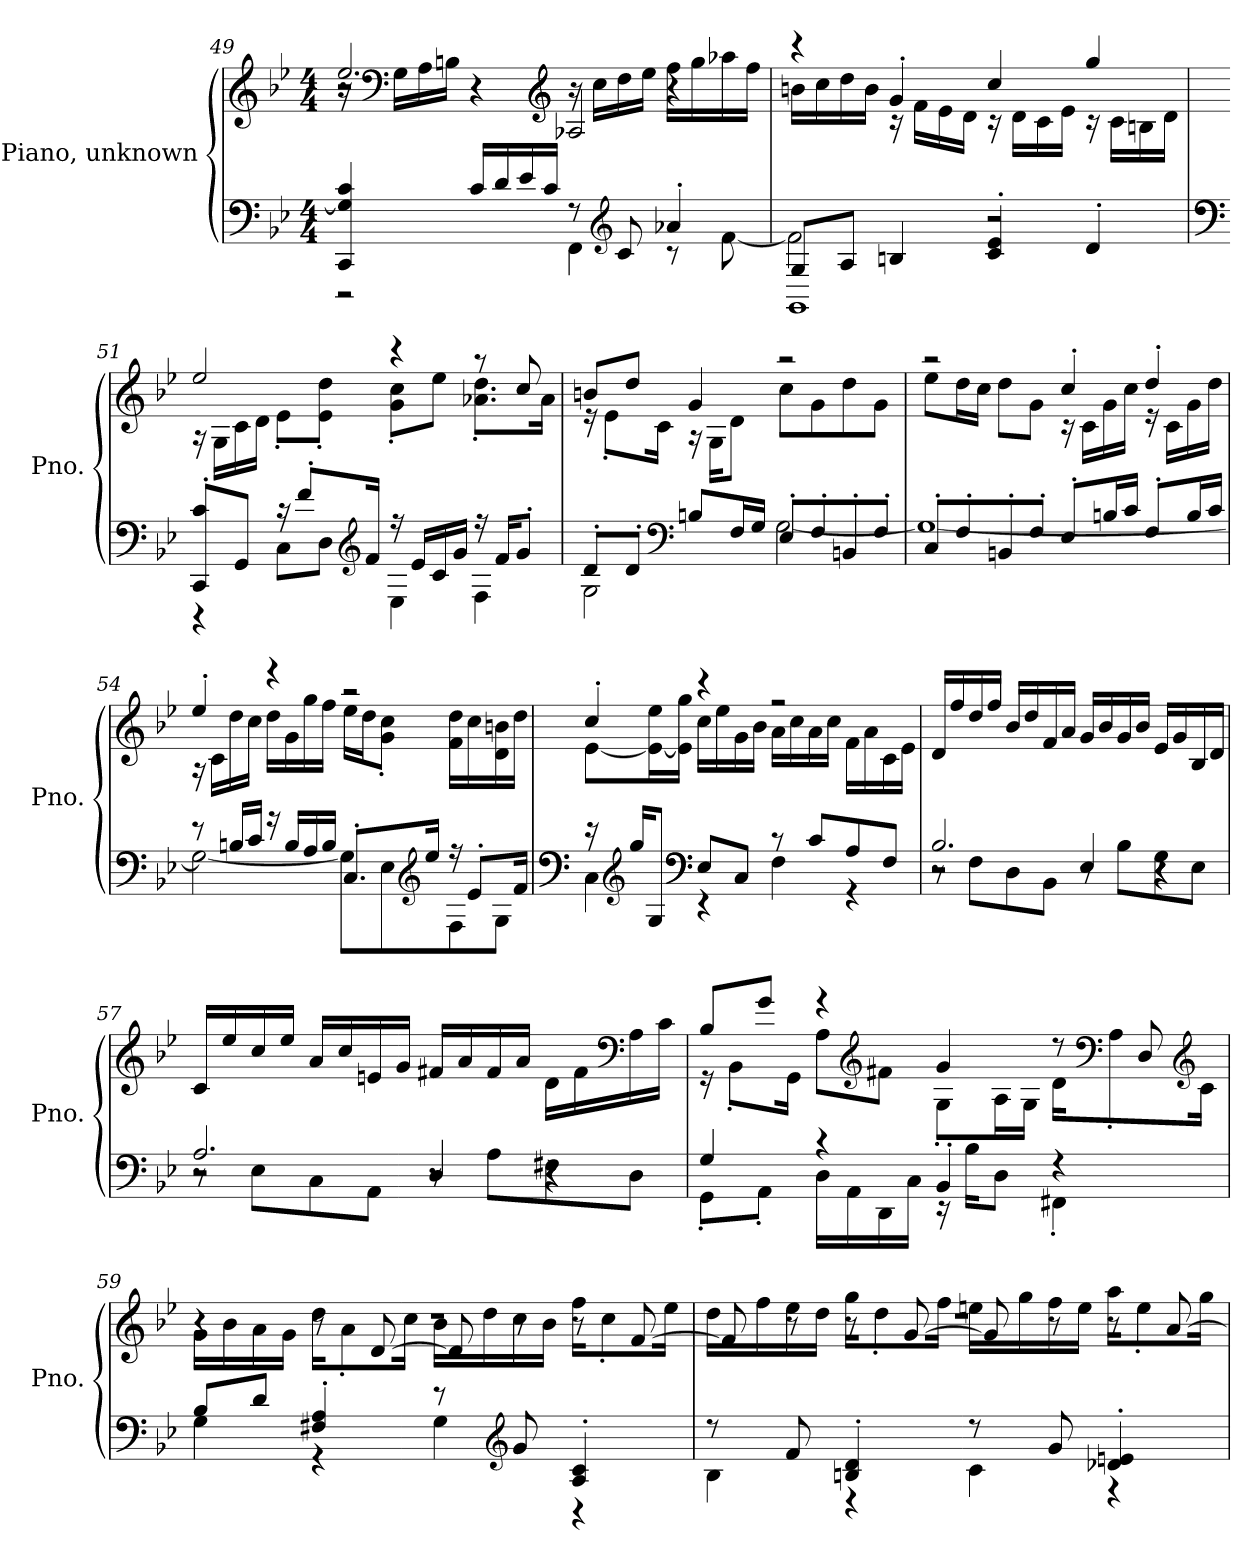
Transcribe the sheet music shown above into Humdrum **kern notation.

**kern	**kern
*part1	*part1
*staff2	*staff1
*I"Piano, unknown	*
*I'Pno.	*
!!LO:LB:g=z
*clefF4	*clefG2
*k[b-e-]	*k[b-e-]
*M4/4	*M4/4
=49	=49
*^	*^
*	*	*	*^
4CC/ 4G/] 4c/	2r	2.ee-/	16r	2r
*	*	*clefF4	*	*
.	.	.	16G\LL	.
.	.	.	16A\	.
.	.	.	16Bn\JJ	.
16c/LL	.	.	4r	.
16d/	.	.	.	.
16e-/	.	.	.	.
16c/JJ	.	.	.	.
*	*	*clefG2	*	*
8r	4FF\	.	16r	2A-X/
.	.	.	16cc\LL	.
*clefG2	*	*	*	*
8c/	.	.	16dd\	.
.	.	.	16ee-\JJ	.
4a-X'/	8r	4r	16ff\LL	.
.	.	.	16gg\	.
.	[8f\	.	16aa-X\	.
.	.	.	16ff\JJ	.
*	*	*	*v	*v
=50	=50	=50	=50
*	*^	*	*
8G/L	2f\]	1GG	4r	16bn\LL
.	.	.	.	16cc\
8A/J	.	.	.	16dd\
.	.	.	.	16b\JJ
4Bn/	.	.	4g'/	16r
.	.	.	.	16f\LL
.	.	.	.	16e-\
.	.	.	.	16d\JJ
4c/' 4e-/'	2r	.	4cc/	16r
.	.	.	.	16d\LL
.	.	.	.	16c\
.	.	.	.	16e-\JJ
4d'/	.	.	4gg/	16r
.	.	.	.	16c\LL
.	.	.	.	16Bn\
.	.	.	.	16d\JJ
*v	*v	*v	*	*
!!LO:LB:g=z	!!
=51	=51	=51
*clefF4	*	*
*^	*	*
8CC/' 8c/'L	4r	2ee-/	16r
.	.	.	16G\LL
8GG/J	.	.	16c\
.	.	.	16d\JJ
16r	8C\L	.	8e-'\L
8f'/L	.	.	.
.	8D\J	.	8e-\' 8dd\'J
*clefG2	*	*	*
16f/Jk	.	.	.
16r	4E-\	4r	8g\' 8cc\'L
16e-/LL	.	.	.
16c/	.	.	8ee-\J
16g/JJ	.	.	.
16r	4F\	8r	8.a-X\' 8.dd\'L
16f/KL	.	.	.
8g'/J	.	8cc/	.
.	.	.	16a-\Jk
=52	=52	=52	=52
8d'/L	2G\	8bn/L	16r
.	.	.	8e-'\L
8d'/J	.	8dd/J	.
.	.	.	16c\Jk
*clefF4	*	*	*
8Bn/L	.	4g/	16r
.	.	.	16G\KL
16F/L	.	.	8d\J
16G/JJ	.	.	.
8E-'/L	[2G\	2r	8cc\L
8F'/	.	.	8g\
8BBn'/	.	.	8dd\
8F'/J	.	.	8g\J
!!LO:LB:g=z	!!
=53	=53	=53	=53
8C'/L	1G_	2r	8ee-\L
8F'/	.	.	16dd\L
.	.	.	16cc\JJ
8BBn'/	.	.	8dd\L
8F'/J	.	.	8g\J
8E-'/L	.	4cc'/	16r
.	.	.	16c\LL
16Bn/L	.	.	16g\
16c/JJ	.	.	16cc\JJ
8F'/L	.	4dd'/	16r
.	.	.	16c\LL
16B/L	.	.	16g\
16c/JJ	.	.	16dd\JJ
=54	=54	=54	=54
8r	2G\_	4ee-'/	16r
.	.	.	16c\LL
16Bn/LL	.	.	16dd\
16c/JJ	.	.	16cc\JJ
16r	.	4r	16dd\LL
16B/LL	.	.	16g\
16A/	.	.	16gg\
16B/JJ	.	.	16ff\JJ
8.C'/L	8G\L]	2r	16ee-\LL
.	.	.	16dd\J
.	8E-\	.	8g\' 8cc\'J
*clefG2	*	*	*
16ee-/Jk	.	.	.
16r	8F\	.	16f\ 16dd\LL
8e-'/L	.	.	16cc\
.	8G\J	.	16d\ 16bn\
16f/Jk	.	.	16dd\JJ
!!LO:LB:g=z	!!
=55	=55	=55	=55
*clefF4	*	*	*
16r	4C\	4cc'/	[8e-\L
*clefG2	*	*	*
16gg/KL	.	.	.
8G/J	.	.	16e-\_ 16ee-\L
.	.	.	16e-\] 16gg\JJ
*clefF4	*	*	*
8E-/L	4r	4r	16cc\LL
.	.	.	16ee-\
8C/J	.	.	16g\
.	.	.	16b-\JJ
8r	4F\	2r	16a\LL
.	.	.	16cc\
8c/L	.	.	16a\
.	.	.	16cc\JJ
8A/	4r	.	16f\LL
.	.	.	16a\
8F/J	.	.	16c\
.	.	.	16e-\JJ
*	*	*v	*v
=56	=56	=56
*	*^	*
2.B-/	8r	2r	16d/LL
.	.	.	16ff/
.	8F\L	.	16dd/
.	.	.	16ff/JJ
.	8D\	.	16b-/LL
.	.	.	16dd/
.	8BB-\J	.	16f/
.	.	.	16a/JJ
.	8r	4E-/	16g/LL
.	.	.	16b-/
.	8B-\L	.	16g/
.	.	.	16b-/JJ
4r	8G\	4r	16e-/LL
.	.	.	16g/
.	8E-\J	.	16B-/
.	.	.	16d/JJ
!!LO:PB:g=z
=57	=57	=57	=57
2.A/	8r	2r	16c/LL
.	.	.	16ee-/
.	8E-\L	.	16cc/
.	.	.	16ee-/JJ
.	8C\	.	16a/LL
.	.	.	16cc/
.	8AA\J	.	16en/
.	.	.	16g/JJ
.	8r	4D/	16f#X/LL
.	.	.	16a/
.	8A\L	.	16f#/
.	.	.	16a/JJ
4r	8F#X\	4r	16d\LL
.	.	.	16f#\
*	*	*	*clefF4
.	8D\J	.	16A\
.	.	.	16c\JJ
*	*v	*v	*
=58	=58	=58
*	*	*^
4G/	8GG'\L	8B-/L	16r
.	.	.	8BB-'\L
.	8AA'\J	8g/J	.
.	.	.	16GG\Jk
4r	16D\LL	4r	8A\L
.	16AA\	.	.
*	*	*clefG2	*
.	16DD\	.	8f#X\J
.	16C\JJ	.	.
4BB-'/	16r	4g/	8G'\L
.	16B-\KL	.	.
.	8D\J	.	16A\L
.	.	.	16G\JJ
4r	4FF#X'\	8r	16d\KL
*	*	*clefF4	*
.	.	.	8A'\
.	.	8D/	.
*	*	*clefG2	*
.	.	.	16c\Jk
!!LO:LB:g=z
=59	=59	=59	=59
*	*	*	*^
8B-/L	4G\	1r	16g\LL	4r
.	.	.	16b-\	.
8d/J	.	.	16a\	.
.	.	.	16g\JJ	.
4F#X/' 4A/'	4r	.	16dd\KL	8r
.	.	.	8a'\	.
.	.	.	.	[8d/
.	.	.	16cc\Jk	.
8r	4G\	.	16b-\LL	8d/]
.	.	.	16dd\	.
*clefG2	*	*	*	*
8g/	.	.	16cc\	8r
.	.	.	16b-\JJ	.
4A/' 4c/'	4r	.	16ff\KL	8r
.	.	.	8cc'\	.
.	.	.	.	[8f/
.	.	.	16ee-\Jk	.
=60	=60	=60	=60	=60
8r	4B-\	1r	16dd\LL	8f/]
.	.	.	16ff\	.
8f/	.	.	16ee-\	8r
.	.	.	16dd\JJ	.
4Bn/' 4d/'	4r	.	16gg\KL	8r
.	.	.	8dd'\	.
.	.	.	.	[8g/
.	.	.	16ff\Jk	.
8r	4c\	.	16een\LL	8g/]
.	.	.	16gg\	.
8g/	.	.	16ff\	8r
.	.	.	16ee\JJ	.
4d-X/' 4en/'	4r	.	16aa\KL	8r
.	.	.	8ee'\	.
.	.	.	.	[8a/
.	.	.	16gg\Jk	.
*v	*v	*	*	*
*	*v	*v	*v
=	=
*-	*-
